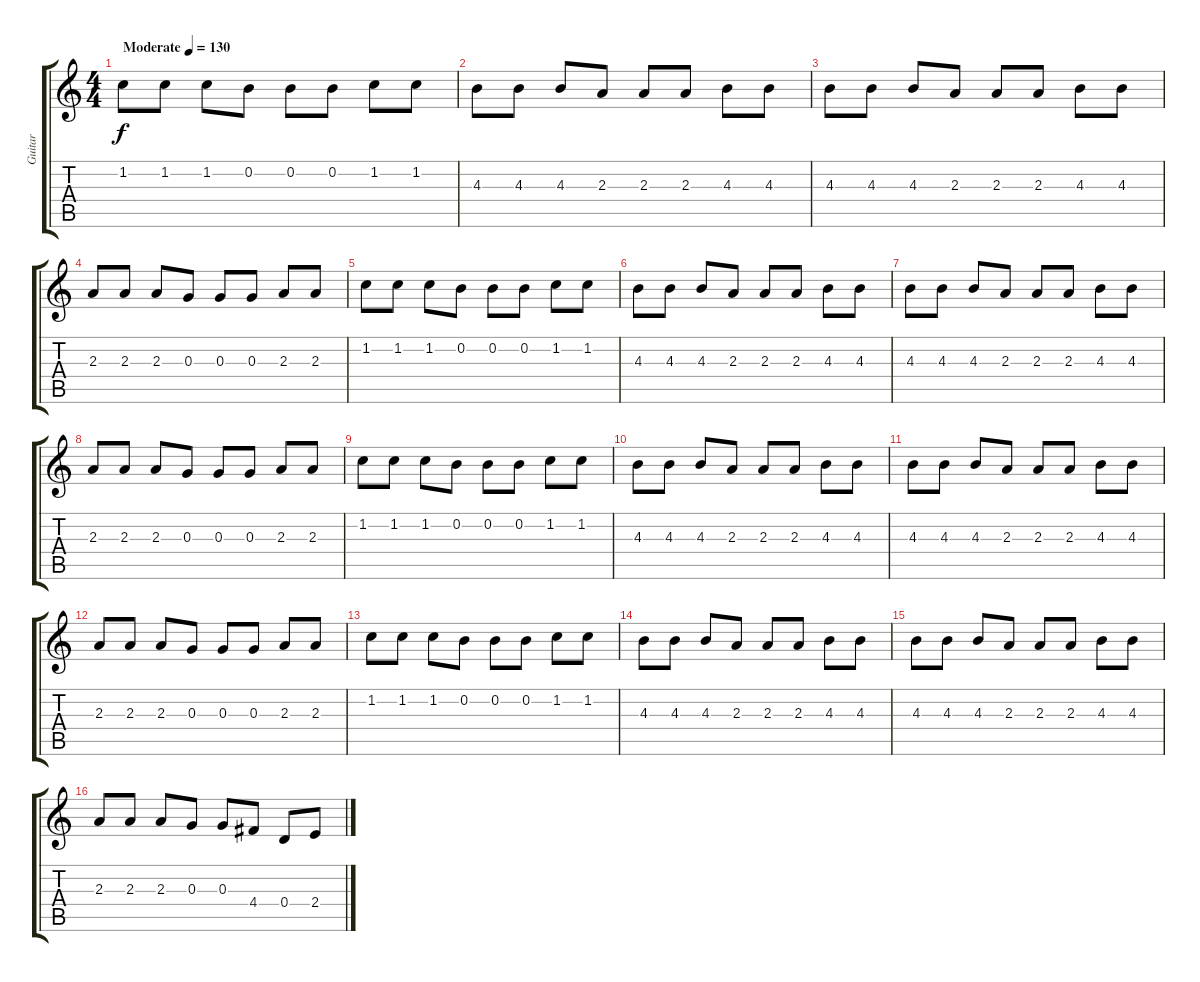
\track ("Guitar" "Guitar") {instrument electricguitarmuted}
\staff {score tabs}
\tuning (E4 B3 G3 D3 A2 E2) {hide}
\ts (4 4)
\tempo (130 "Moderate")
\clef g2
\ks c
1.2.8{dy f instrument electricguitarmuted} 1.2.8 1.2.8 0.2.8 0.2.8 0.2.8 1.2.8 1.2.8 |
4.3.8 4.3.8 4.3.8 2.3.8 2.3.8 2.3.8 4.3.8 4.3.8 |
4.3.8 4.3.8 4.3.8 2.3.8 2.3.8 2.3.8 4.3.8 4.3.8 |
2.3.8 2.3.8 2.3.8 0.3.8 0.3.8 0.3.8 2.3.8 2.3.8 |
1.2.8 1.2.8 1.2.8 0.2.8 0.2.8 0.2.8 1.2.8 1.2.8 |
4.3.8 4.3.8 4.3.8 2.3.8 2.3.8 2.3.8 4.3.8 4.3.8 |
4.3.8 4.3.8 4.3.8 2.3.8 2.3.8 2.3.8 4.3.8 4.3.8 |
2.3.8 2.3.8 2.3.8 0.3.8 0.3.8 0.3.8 2.3.8 2.3.8 |
1.2.8 1.2.8 1.2.8 0.2.8 0.2.8 0.2.8 1.2.8 1.2.8 |
4.3.8 4.3.8 4.3.8 2.3.8 2.3.8 2.3.8 4.3.8 4.3.8 |
4.3.8 4.3.8 4.3.8 2.3.8 2.3.8 2.3.8 4.3.8 4.3.8 |
2.3.8 2.3.8 2.3.8 0.3.8 0.3.8 0.3.8 2.3.8 2.3.8 |
1.2.8 1.2.8 1.2.8 0.2.8 0.2.8 0.2.8 1.2.8 1.2.8 |
4.3.8 4.3.8 4.3.8 2.3.8 2.3.8 2.3.8 4.3.8 4.3.8 |
4.3.8 4.3.8 4.3.8 2.3.8 2.3.8 2.3.8 4.3.8 4.3.8 |
2.3.8 2.3.8 2.3.8 0.3.8 0.3.8 4.4.8 0.4.8 2.4.8
